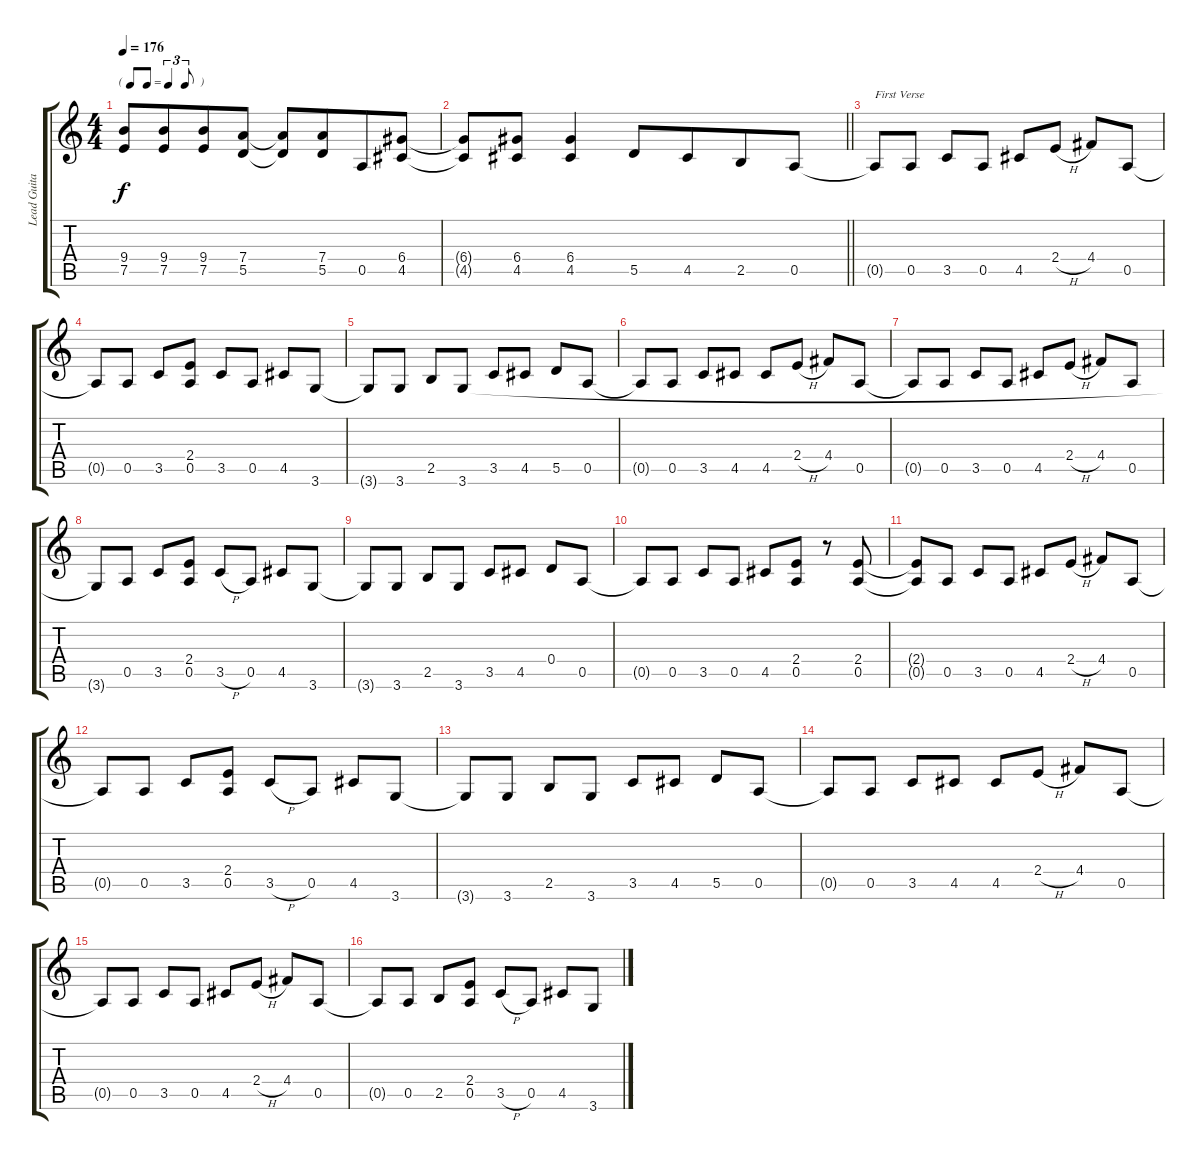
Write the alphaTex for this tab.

\track ("Lead Guitar" "Lead Guita") {instrument overdrivenguitar}
\staff {score tabs}
\tuning (E4 B3 G3 D3 A2 E2) {hide}
\ts (4 4)
\tf triplet8th
\tempo 176
\clef g2
\ks c
(9.4{t} 7.5{t}).8{dy f} (9.4 7.5).8{beam merge} (9.4 7.5).8 (7.4 5.5).8 (7.4{t} 5.5{t}).8 (7.4 5.5).8{beam merge} 0.5.8 (6.4 4.5).8 |
\barLineRight lightlight
(6.4{t} 4.5{t}).8 (6.4 4.5).8 (6.4 4.5).4 5.5.8 4.5.8{beam merge} 2.5.8 0.5.8 |
0.5{t}.8{txt "First Verse"} 0.5.8 3.5.8 0.5.8 4.5.8 2.4{h}.8 4.4.8 0.5.8 |
0.5{t}.8 0.5.8 3.5.8 (2.4 0.5).8 3.5.8 0.5.8 4.5.8 3.6.8 |
3.6{t}.8 3.6.8 2.5.8 3.6.8 3.5.8 4.5.8 5.5.8 0.5.8 |
0.5{t}.8 0.5.8 3.5.8 4.5.8 4.5.8 2.4{h}.8 4.4.8 0.5.8 |
0.5{t}.8 0.5.8 3.5.8 0.5.8 4.5.8 2.4{h}.8 4.4.8 0.5.8 |
3.6{t}.8 0.5.8 3.5.8 (2.4 0.5).8 3.5{h}.8 0.5.8 4.5.8 3.6.8 |
3.6{t}.8 3.6.8 2.5.8 3.6.8 3.5.8 4.5.8 0.4.8 0.5.8 |
0.5{t}.8 0.5.8 3.5.8 0.5.8 4.5.8 (2.4 0.5).8 r.8 (2.4 0.5).8 |
(2.4{t} 0.5{t}).8 0.5.8 3.5.8 0.5.8 4.5.8 2.4{h}.8 4.4.8 0.5.8 |
0.5{t}.8 0.5.8 3.5.8 (2.4 0.5).8 3.5{h}.8 0.5.8 4.5.8 3.6.8 |
3.6{t}.8 3.6.8 2.5.8 3.6.8 3.5.8 4.5.8 5.5.8 0.5.8 |
0.5{t}.8 0.5.8 3.5.8 4.5.8 4.5.8 2.4{h}.8 4.4.8 0.5.8 |
0.5{t}.8 0.5.8 3.5.8 0.5.8 4.5.8 2.4{h}.8 4.4.8 0.5.8 |
0.5{t}.8 0.5.8 2.5.8 (2.4 0.5).8 3.5{h}.8 0.5.8 4.5.8 3.6.8
